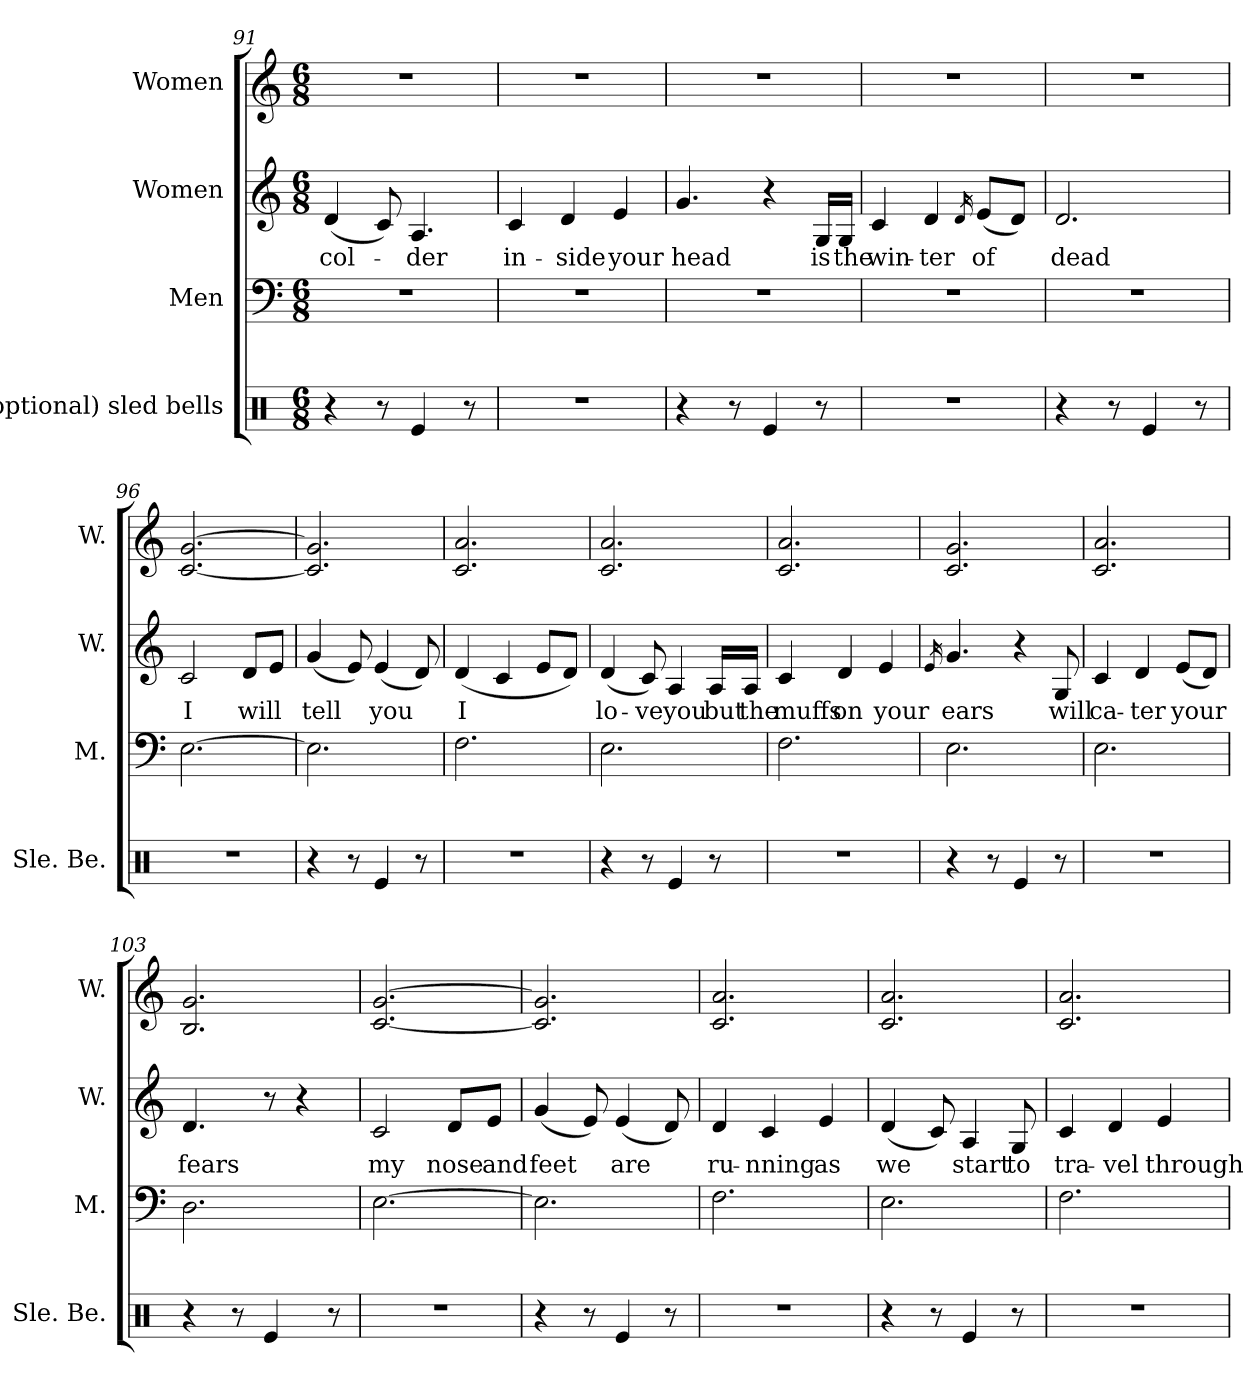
**kern	**kern	**kern	**text	**kern
*part4	*part3	*part2	*part2	*part1
*staff4	*staff3	*staff2	*staff2	*staff1
*I"(optional) sled bells	*I"Men	*I"Women	*	*I"Women
*I'Sle. Be.	*I'M.	*I'W.	*	*I'W.
*clefX	*clefF4	*clefG2	*	*clefG2
*k[]	*k[]	*k[]	*	*k[]
*M6/8	*M6/8	*M6/8	*	*M6/8
=91	=91	=91	=91	=91
!	!	!	!LO:LY:b	!
4r	2.r	(4d/	col-	2.r
8r	.	8c/)	.	.
!	!	!	!LO:LY:b	!
4Re/	.	4.A/	-der	.
8r	.	.	.	.
=92	=92	=92	=92	=92
!	!	!	!LO:LY:b	!
2.r	2.r	4c/	in-	2.r
!	!	!	!LO:LY:b	!
.	.	4d/	-side	.
!	!	!	!LO:LY:b	!
.	.	4e/	your	.
=93	=93	=93	=93	=93
!	!	!	!LO:LY:b	!
4r	2.r	4.g/	head	2.r
8r	.	.	.	.
4Re/	.	4r	.	.
!	!	!	!LO:LY:b	!
8r	.	16G/LL	is	.
!	!	!	!LO:LY:b	!
.	.	16G/JJ	the	.
!!LO:LB:g=z
=94	=94	=94	=94	=94
!	!	!	!LO:LY:b	!
2.r	2.r	4c/	win-	2.r
!	!	!	!LO:LY:b	!
.	.	4d/	-ter	.
.	.	16qd/	.	.
!	!	!	!LO:LY:b	!
.	.	(8e/L	of	.
.	.	8d/J)	.	.
=95	=95	=95	=95	=95
!	!	!	!LO:LY:b	!
4r	2.r	2.d/	dead	2.r
8r	.	.	.	.
4Re/	.	.	.	.
8r	.	.	.	.
=96	=96	=96	=96	=96
!	!	!	!LO:LY:b	!
2.r	[2.E\	2c/	I	[2.c/ [2.g/
!	!	!	!LO:LY:b	!
.	.	8d/L	will	.
.	.	8e/J	.	.
=97	=97	=97	=97	=97
!	!	!	!LO:LY:b	!
4r	2.E\]	(4g/	tell	2.c/] 2.g/]
8r	.	8e/)	.	.
!	!	!	!LO:LY:b	!
4Re/	.	(4e/	you	.
8r	.	8d/)	.	.
=98	=98	=98	=98	=98
!	!	!	!LO:LY:b	!
2.r	2.F\	(4d/	I	2.c/ 2.a/
.	.	4c/	.	.
.	.	8e/L	.	.
.	.	8d/J)	.	.
=99	=99	=99	=99	=99
!	!	!	!LO:LY:b	!
4r	2.E\	(4d/	lo-	2.c/ 2.a/
!	!	!	!LO:LY:b	!
8r	.	8c/)	-ve	.
!	!	!	!LO:LY:b	!
4Re/	.	4A/	you	.
!	!	!	!LO:LY:b	!
8r	.	16A/LL	but	.
!	!	!	!LO:LY:b	!
.	.	16A/JJ	the	.
!!LO:LB:g=z
=100	=100	=100	=100	=100
!	!	!	!LO:LY:b	!
2.r	2.F\	4c/	muffs	2.c/ 2.a/
!	!	!	!LO:LY:b	!
.	.	4d/	on	.
!	!	!	!LO:LY:b	!
.	.	4e/	your	.
=101	=101	=101	=101	=101
.	.	16qe/	.	.
!	!	!	!LO:LY:b	!
4r	2.E\	4.g/	ears	2.c/ 2.g/
8r	.	.	.	.
4Re/	.	4r	.	.
!	!	!	!LO:LY:b	!
8r	.	8G/	will	.
=102	=102	=102	=102	=102
!	!	!	!LO:LY:b	!
2.r	2.E\	4c/	ca-	2.c/ 2.a/
!	!	!	!LO:LY:b	!
.	.	4d/	-ter	.
!	!	!	!LO:LY:b	!
.	.	(8e/L	your	.
.	.	8d/J)	.	.
=103	=103	=103	=103	=103
!	!	!	!LO:LY:b	!
4r	2.D\	4.d/	fears	2.B/ 2.g/
8r	.	.	.	.
4Re/	.	8r	.	.
.	.	4r	.	.
8r	.	.	.	.
=104	=104	=104	=104	=104
!	!	!	!LO:LY:b	!
2.r	[2.E\	2c/	my	[2.c/ [2.g/
!	!	!	!LO:LY:b	!
.	.	8d/L	nose	.
!	!	!	!LO:LY:b	!
.	.	8e/J	and	.
=105	=105	=105	=105	=105
!	!	!	!LO:LY:b	!
4r	2.E\]	(4g/	feet	2.c/] 2.g/]
8r	.	8e/)	.	.
!	!	!	!LO:LY:b	!
4Re/	.	(4e/	are	.
8r	.	8d/)	.	.
!!LO:PB:g=z
=106	=106	=106	=106	=106
!	!	!	!LO:LY:b	!
2.r	2.F\	4d/	ru-	2.c/ 2.a/
!	!	!	!LO:LY:b	!
.	.	4c/	-nning	.
!	!	!	!LO:LY:b	!
.	.	4e/	as	.
=107	=107	=107	=107	=107
!	!	!	!LO:LY:b	!
4r	2.E\	(4d/	we	2.c/ 2.a/
8r	.	8c/)	.	.
!	!	!	!LO:LY:b	!
4Re/	.	4A/	start	.
!	!	!	!LO:LY:b	!
8r	.	8G/	to	.
=108	=108	=108	=108	=108
!	!	!	!LO:LY:b	!
2.r	2.F\	4c/	tra-	2.c/ 2.a/
!	!	!	!LO:LY:b	!
.	.	4d/	-vel	.
!	!	!	!LO:LY:b	!
.	.	4e/	through	.
=	=	=	=	=
*-	*-	*-	*-	*-
